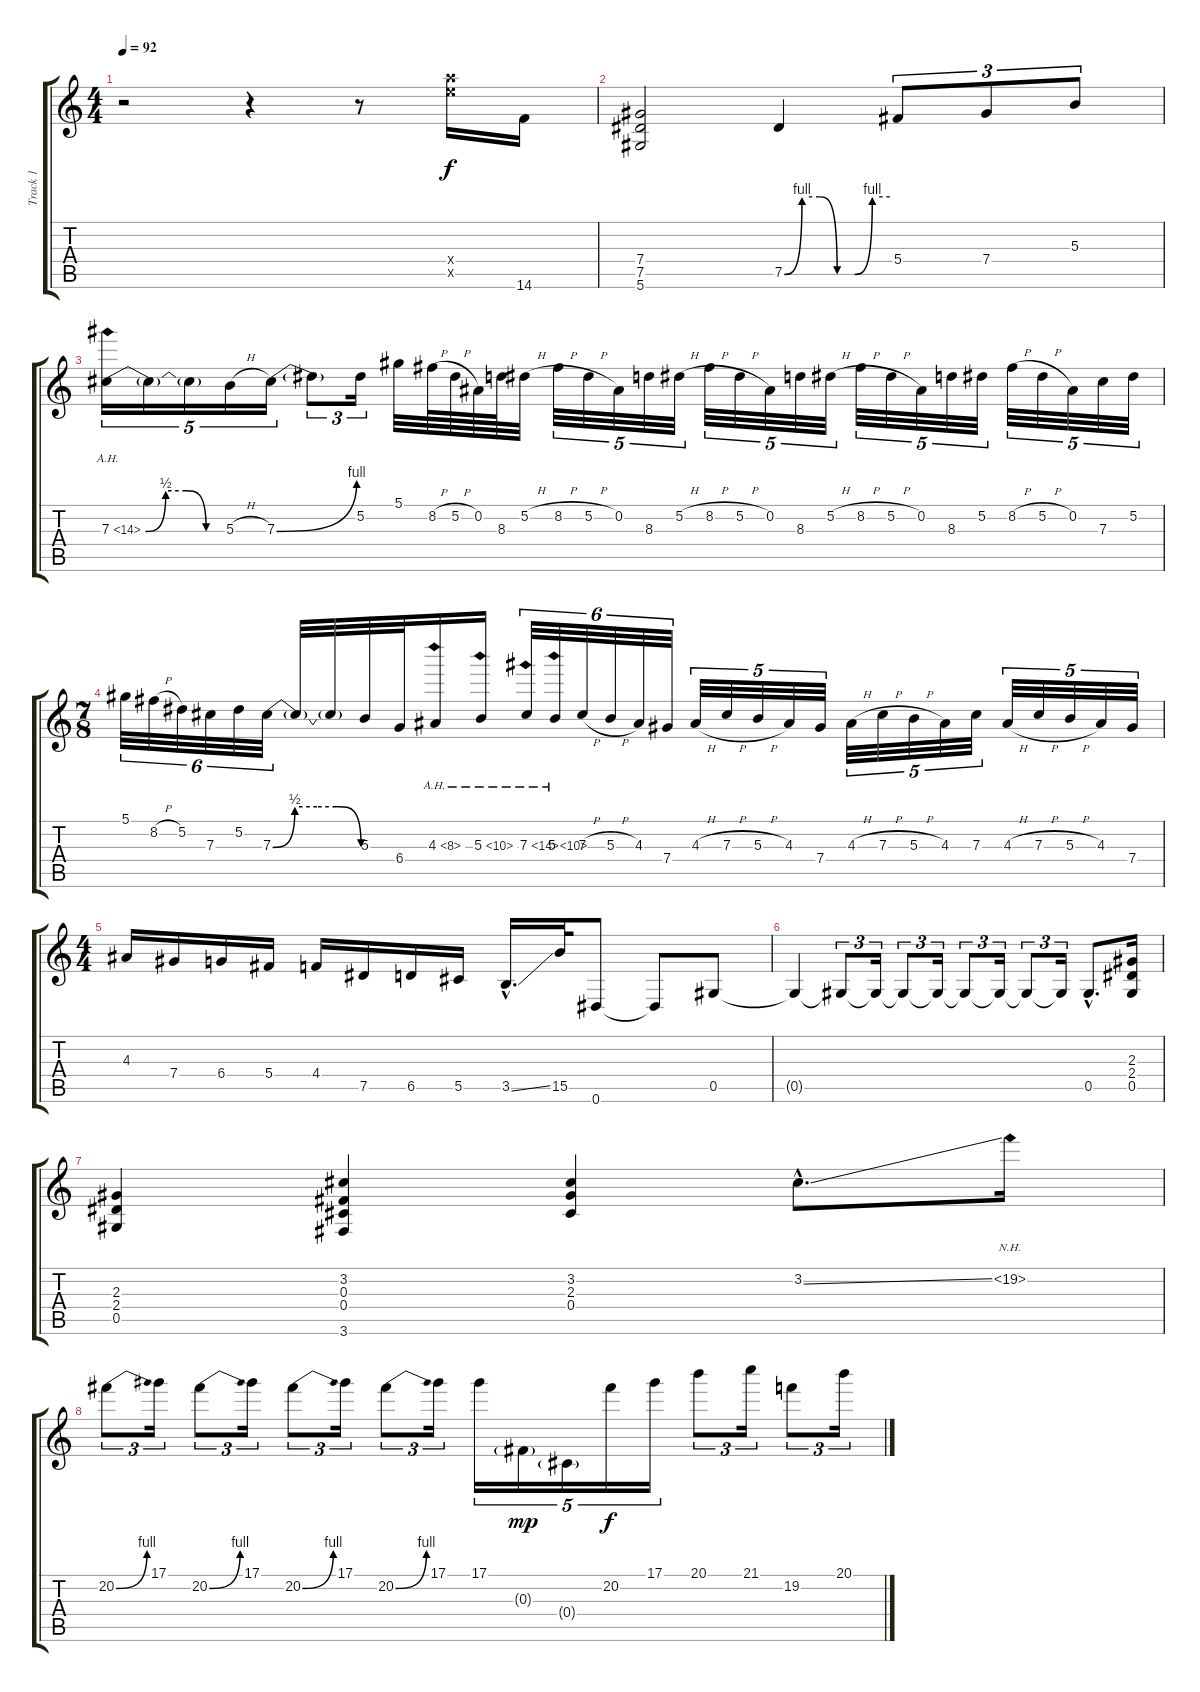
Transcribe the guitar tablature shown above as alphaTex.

\track ("Track 1" "Track 1") {instrument distortionguitar}
\staff {score tabs}
\tuning (Eb4 Bb3 Gb3 Db3 Ab2 Eb2) {hide}
\ts (4 4)
\tempo 92
\clef g2
\ks c
r.2{dy f instrument distortionguitar} r.4 r.8 (20.4{x} 20.5{x}).16 14.6.16 |
(7.4 7.5 5.6).2 7.5{be (custom 0 0 10 4 20 4 30 0 40 0 50 4 60 4)}.4 5.4.8{tu (3 2)} 7.4.8{tu (3 2)} 5.3.8{tu (3 2)} |
7.3{be (custom 0 0 15 2 30 2 45 0 60 0) ah 7}.16{tu (5 4)} 7.3{t}.16{tu (5 4)} 7.3{t}.16{tu (5 4)} 5.3{h}.16{tu (5 4)} 7.3{be (bend 0 0 60 4)}.16{tu (5 4)} 7.3{t}.8{tu (3 2)} 5.2.16{tu (3 2)} 5.1.32 8.2{h}.64 5.2{h}.64 0.2.64 8.3.64 5.2{h}.32 8.2{h}.32{tu (5 4)} 5.2{h}.32{tu (5 4)} 0.2.32{tu (5 4)} 8.3.32{tu (5 4)} 5.2{h}.32{tu (5 4)} 8.2{h}.32{tu (5 4)} 5.2{h}.32{tu (5 4)} 0.2.32{tu (5 4)} 8.3.32{tu (5 4)} 5.2{h}.32{tu (5 4)} 8.2{h}.32{tu (5 4)} 5.2{h}.32{tu (5 4)} 0.2.32{tu (5 4)} 8.3.32{tu (5 4)} 5.2.32{tu (5 4)} 8.2{h}.32{tu (5 4)} 5.2{h}.32{tu (5 4)} 0.2.32{tu (5 4)} 7.3.32{tu (5 4)} 5.2.32{tu (5 4)} |
\ts (7 8)
5.1.32{tu (6 4)} 8.2{h}.32{tu (6 4)} 5.2.32{tu (6 4)} 7.3.32{tu (6 4)} 5.2.32{tu (6 4)} 7.3{be (custom 0 0 15 2 30 2 43 2 45 2 60 0)}.32{tu (6 4)} 7.3{t}.32 7.3{t}.32 5.3.32 6.4.32 4.3{ah 4}.16 5.3{ah 5}.16 7.3{ah 7}.32{tu (6 4)} 5.3{ah 5}.32{tu (6 4)} 7.3{h}.32{tu (6 4)} 5.3{h}.32{tu (6 4)} 4.3.32{tu (6 4)} 7.4.32{tu (6 4)} 4.3{h}.32{tu (5 4)} 7.3{h}.32{tu (5 4)} 5.3{h}.32{tu (5 4)} 4.3.32{tu (5 4)} 7.4.32{tu (5 4)} 4.3{h}.32{tu (5 4)} 7.3{h}.32{tu (5 4)} 5.3{h}.32{tu (5 4)} 4.3.32{tu (5 4)} 7.3.32{tu (5 4)} 4.3{h}.32{tu (5 4)} 7.3{h}.32{tu (5 4)} 5.3{h}.32{tu (5 4)} 4.3.32{tu (5 4)} 7.4.32{tu (5 4)} |
\ts (4 4)
4.3.16 7.4.16 6.4.16 5.4.16 4.4.16 7.5.16 6.5.16 5.5.16 3.5{ss hac}.16{d} 15.5.32 0.6.8 0.6{t}.8 0.5.8 |
0.5{t}.4 0.5{t}.8{tu (3 2)} 0.5{t}.16{tu (3 2)} 0.5{t}.8{tu (3 2)} 0.5{t}.16{tu (3 2)} 0.5{t}.8{tu (3 2)} 0.5{t}.16{tu (3 2)} 0.5{t}.8{tu (3 2)} 0.5{t}.16{tu (3 2)} 0.5{hac}.8{d} (2.3 2.4 0.5).16 |
(2.3 2.4 0.5).4 (3.2 0.3 0.4 3.6).4 (3.2 2.3 0.4).4 3.2{ss hac}.8{d} 19.2{nh}.16 |
20.2{be (bend 0 0 60 4)}.8{tu (3 2)} 17.1.16{tu (3 2)} 20.2{be (bend 0 0 60 4)}.8{tu (3 2)} 17.1.16{tu (3 2)} 20.2{be (bend 0 0 60 4)}.8{tu (3 2)} 17.1.16{tu (3 2)} 20.2{be (bend 0 0 60 4)}.8{tu (3 2)} 17.1.16{tu (3 2)} 17.1.16{tu (5 4)} 0.3{g}.16{tu (5 4) dy mp} 0.4{g}.16{tu (5 4)} 20.2.16{tu (5 4) dy f} 17.1.16{tu (5 4)} 20.1.8{tu (3 2)} 21.1.16{tu (3 2)} 19.2.8{tu (3 2)} 20.1.16{tu (3 2)}
